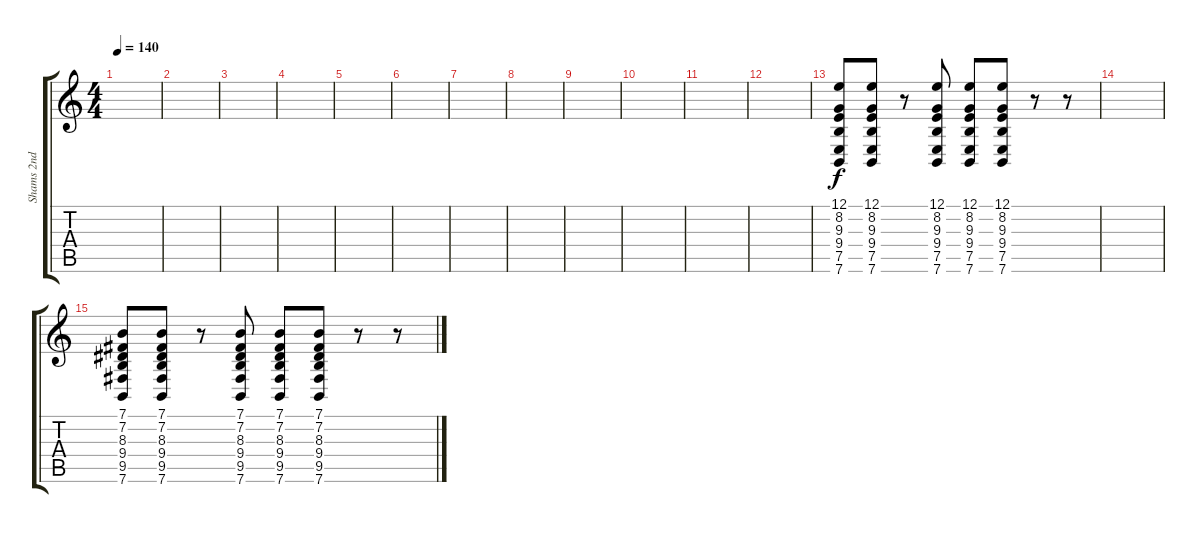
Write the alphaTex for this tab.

\track ("Shams 2nd" "Shams 2nd") {instrument stringensemble1}
\staff {score tabs}
\tuning (E4 B3 G3 D3 A2 E2) {hide}
\ts (4 4)
\tempo 140
\clef g2
\ks c
|
|
|
|
|
|
|
|
|
|
|
|
(12.1 8.2 9.3 9.4 7.5 7.6).8 (12.1 8.2 9.3 9.4 7.5 7.6).8 r.8 (12.1 8.2 9.3 9.4 7.5 7.6).8 (12.1 8.2 9.3 9.4 7.5 7.6).8 (12.1 8.2 9.3 9.4 7.5 7.6).8 r.8 r.8 |
|
(7.1 7.2 8.3 9.4 9.5 7.6).8 (7.1 7.2 8.3 9.4 9.5 7.6).8 r.8 (7.1 7.2 8.3 9.4 9.5 7.6).8 (7.1 7.2 8.3 9.4 9.5 7.6).8 (7.1 7.2 8.3 9.4 9.5 7.6).8 r.8 r.8
